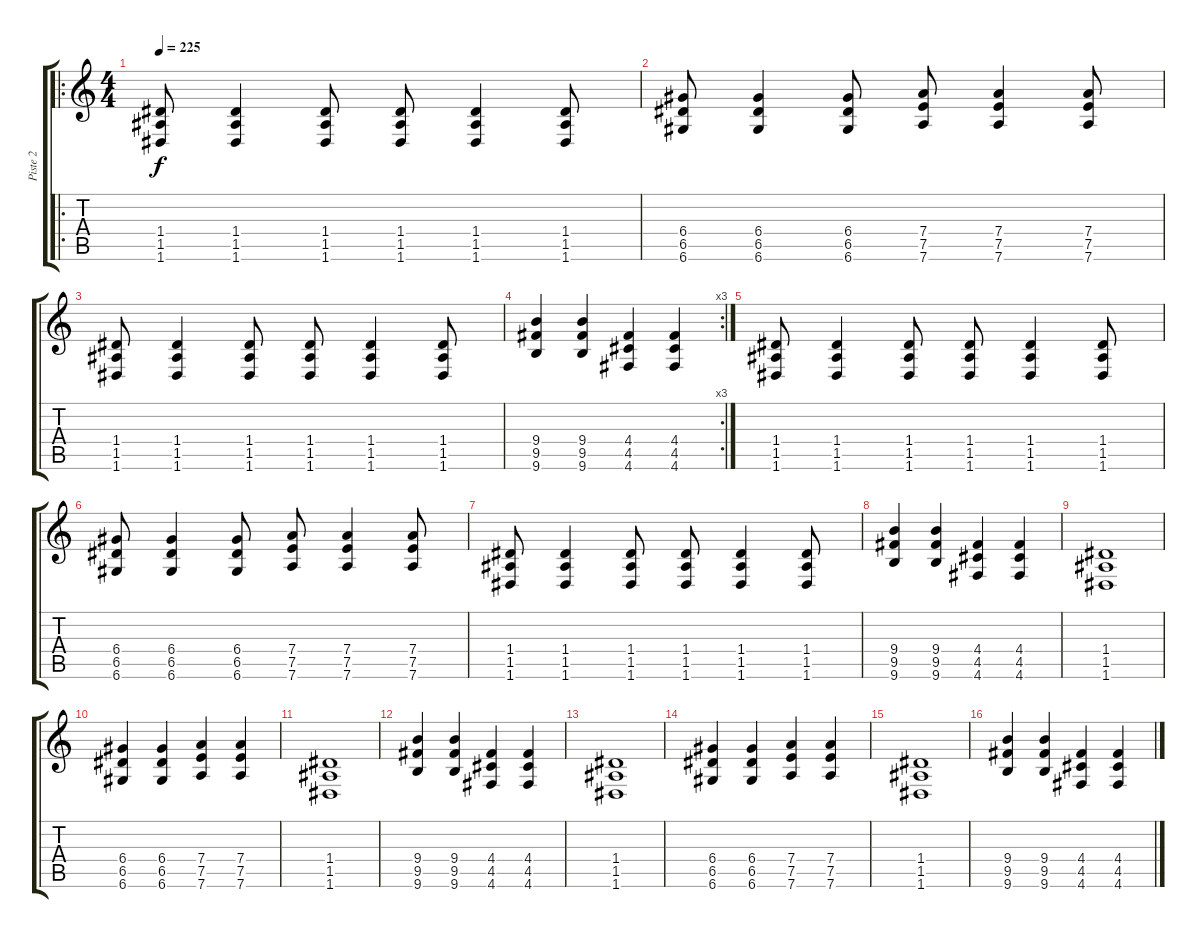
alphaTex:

\track ("Piste 2" "Piste 2") {instrument distortionguitar}
\staff {score tabs}
\tuning (E4 B3 G3 D3 A2 D2) {hide}
\ro
\ts (4 4)
\tempo 225
\clef g2
\ks c
(1.4 1.5 1.6).8{dy f instrument distortionguitar} (1.4 1.5 1.6).4 (1.4 1.5 1.6).8 (1.4 1.5 1.6).8 (1.4 1.5 1.6).4 (1.4 1.5 1.6).8 |
(6.4 6.5 6.6).8 (6.4 6.5 6.6).4 (6.4 6.5 6.6).8 (7.4 7.5 7.6).8 (7.4 7.5 7.6).4 (7.4 7.5 7.6).8 |
(1.4 1.5 1.6).8 (1.4 1.5 1.6).4 (1.4 1.5 1.6).8 (1.4 1.5 1.6).8 (1.4 1.5 1.6).4 (1.4 1.5 1.6).8 |
\rc 3
(9.4 9.5 9.6).4 (9.4 9.5 9.6).4 (4.4 4.5 4.6).4 (4.4 4.5 4.6).4 |
(1.4 1.5 1.6).8 (1.4 1.5 1.6).4 (1.4 1.5 1.6).8 (1.4 1.5 1.6).8 (1.4 1.5 1.6).4 (1.4 1.5 1.6).8 |
(6.4 6.5 6.6).8 (6.4 6.5 6.6).4 (6.4 6.5 6.6).8 (7.4 7.5 7.6).8 (7.4 7.5 7.6).4 (7.4 7.5 7.6).8 |
(1.4 1.5 1.6).8 (1.4 1.5 1.6).4 (1.4 1.5 1.6).8 (1.4 1.5 1.6).8 (1.4 1.5 1.6).4 (1.4 1.5 1.6).8 |
(9.4 9.5 9.6).4 (9.4 9.5 9.6).4 (4.4 4.5 4.6).4 (4.4 4.5 4.6).4 |
(1.4 1.5 1.6).1 |
(6.4 6.5 6.6).4 (6.4 6.5 6.6).4 (7.4 7.5 7.6).4 (7.4 7.5 7.6).4 |
(1.4 1.5 1.6).1 |
(9.4 9.5 9.6).4 (9.4 9.5 9.6).4 (4.4 4.5 4.6).4 (4.4 4.5 4.6).4 |
(1.4 1.5 1.6).1 |
(6.4 6.5 6.6).4 (6.4 6.5 6.6).4 (7.4 7.5 7.6).4 (7.4 7.5 7.6).4 |
(1.4 1.5 1.6).1 |
(9.4 9.5 9.6).4 (9.4 9.5 9.6).4 (4.4 4.5 4.6).4 (4.4 4.5 4.6).4
